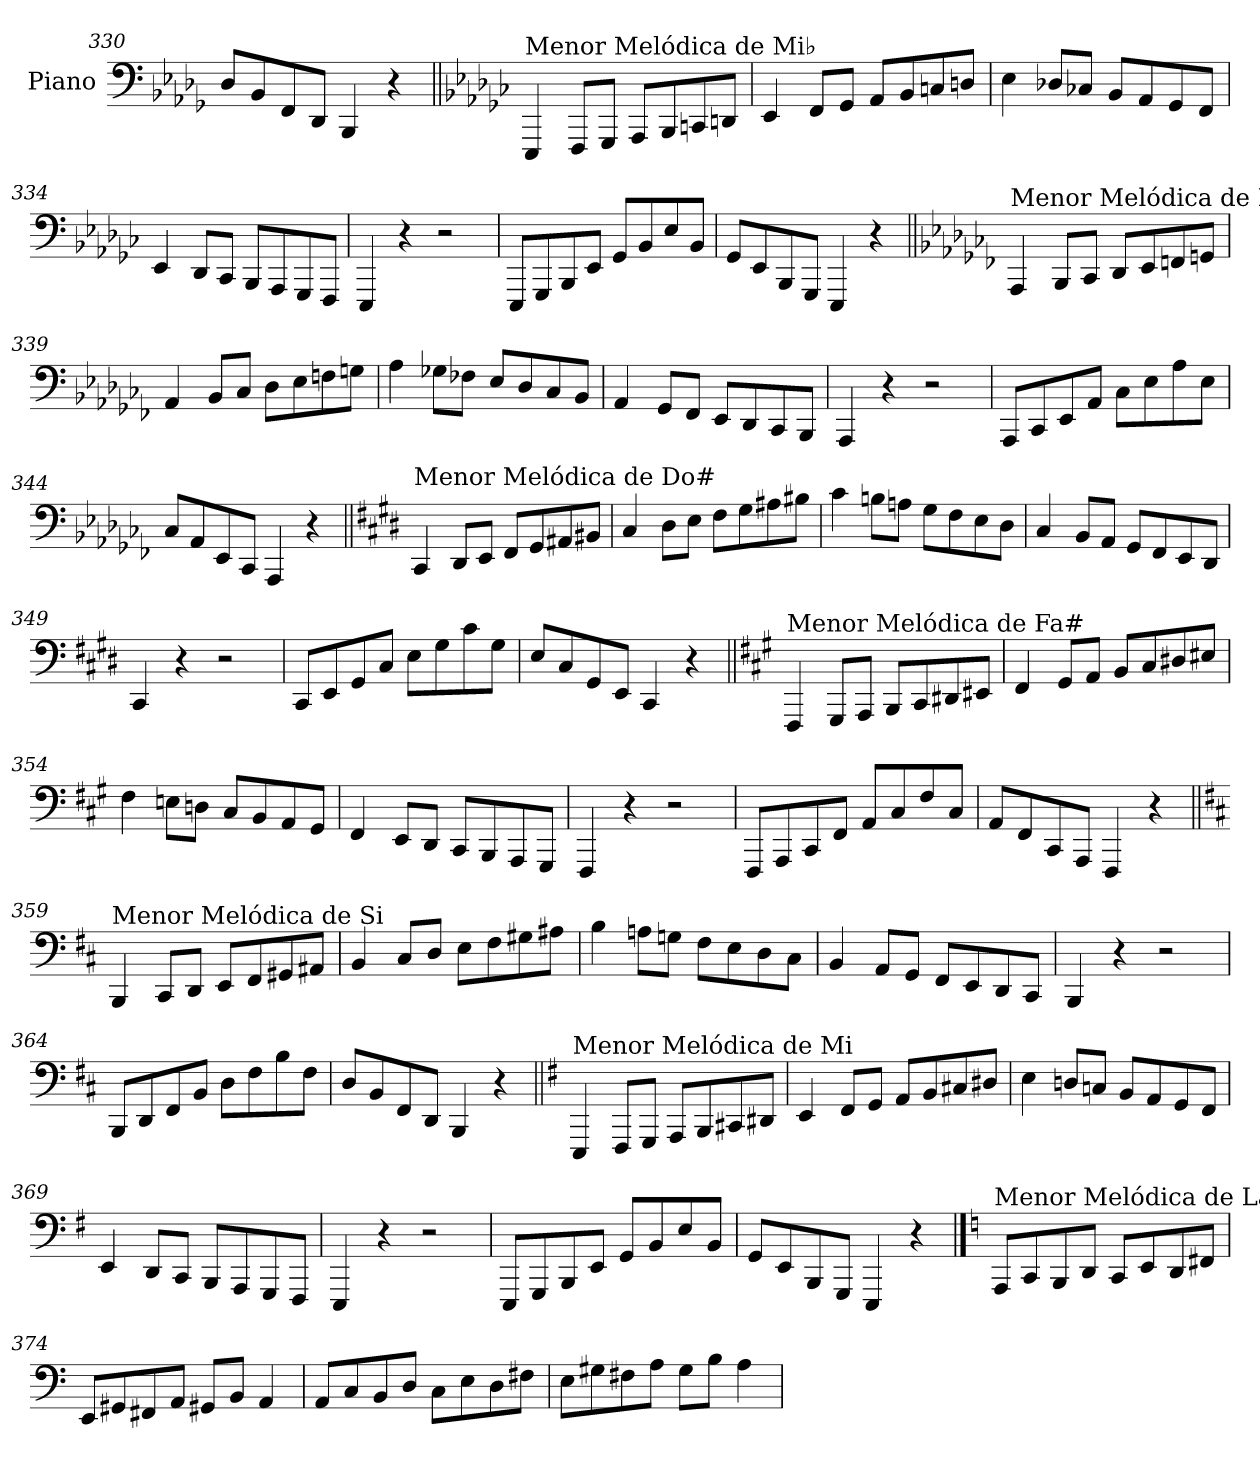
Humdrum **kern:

**kern
*part1
*staff1
*I"Piano
*I'Pno.
*clefF4
*k[b-e-a-d-g-]
=330
8D-/L
8BB-/
8FF/
8DD-/J
4BBB-/
4r
!!LO:PB:g=z
=331||
*k[b-e-a-d-g-c-]
!LO:TX:a:t=Menor Melódica de Mi♭
4EEE-/
8FFF/L
8GGG-/J
8AAA-/L
8BBB-/
8CCn/
8DDn/J
=332
4EE-/
8FF/L
8GG-/J
8AA-/L
8BB-/
8Cn/
8Dn/J
=333
4E-\
8D-X/L
8C-X/J
8BB-/L
8AA-/
8GG-/
8FF/J
=334
4EE-/
8DD-/L
8CC-/J
8BBB-/L
8AAA-/
8GGG-/
8FFF/J
=335
4EEE-/
4r
2r
=336
8EEE-/L
8GGG-/
8BBB-/
8EE-/J
8GG-/L
8BB-/
8E-/
8BB-/J
=337
8GG-/L
8EE-/
8BBB-/
8GGG-/J
4EEE-/
4r
!!LO:LB:g=z
=338||
*k[b-e-a-d-g-c-f-]
!LO:TX:a:t=Menor Melódica de La♭
4AAA-/
8BBB-/L
8CC-/J
8DD-/L
8EE-/
8FFn/
8GGn/J
=339
4AA-/
8BB-/L
8C-/J
8D-\L
8E-\
8Fn\
8Gn\J
=340
4A-\
8G-X\L
8F-X\J
8E-/L
8D-/
8C-/
8BB-/J
=341
4AA-/
8GG-/L
8FF-/J
8EE-/L
8DD-/
8CC-/
8BBB-/J
=342
4AAA-/
4r
2r
=343
8AAA-/L
8CC-/
8EE-/
8AA-/J
8C-\L
8E-\
8A-\
8E-\J
=344
8C-/L
8AA-/
8EE-/
8CC-/J
4AAA-/
4r
!!LO:LB:g=z
=345||
*k[f#c#g#d#]
!LO:TX:a:t=Menor Melódica de Do#
4CC#/
8DD#/L
8EE/J
8FF#/L
8GG#/
8AA#X/
8BB#X/J
=346
4C#/
8D#\L
8E\J
8F#\L
8G#\
8A#X\
8B#X\J
=347
4c#\
8Bn\L
8An\J
8G#\L
8F#\
8E\
8D#\J
=348
4C#/
8BB/L
8AA/J
8GG#/L
8FF#/
8EE/
8DD#/J
=349
4CC#/
4r
2r
=350
8CC#/L
8EE/
8GG#/
8C#/J
8E\L
8G#\
8c#\
8G#\J
=351
8E/L
8C#/
8GG#/
8EE/J
4CC#/
4r
!!LO:LB:g=z
=352||
*k[f#c#g#]
!LO:TX:a:t=Menor Melódica de Fa#
4FFF#/
8GGG#/L
8AAA/J
8BBB/L
8CC#/
8DD#X/
8EE#X/J
=353
4FF#/
8GG#/L
8AA/J
8BB/L
8C#/
8D#X/
8E#X/J
=354
4F#\
8En\L
8Dn\J
8C#/L
8BB/
8AA/
8GG#/J
=355
4FF#/
8EE/L
8DD/J
8CC#/L
8BBB/
8AAA/
8GGG#/J
=356
4FFF#/
4r
2r
=357
8FFF#/L
8AAA/
8CC#/
8FF#/J
8AA/L
8C#/
8F#/
8C#/J
=358
8AA/L
8FF#/
8CC#/
8AAA/J
4FFF#/
4r
!!LO:LB:g=z
=359||
*k[f#c#]
!LO:TX:a:t=Menor Melódica de Si
4BBB/
8CC#/L
8DD/J
8EE/L
8FF#/
8GG#X/
8AA#X/J
=360
4BB/
8C#/L
8D/J
8E\L
8F#\
8G#X\
8A#X\J
=361
4B\
8An\L
8Gn\J
8F#\L
8E\
8D\
8C#\J
=362
4BB/
8AA/L
8GG/J
8FF#/L
8EE/
8DD/
8CC#/J
=363
4BBB/
4r
2r
=364
8BBB/L
8DD/
8FF#/
8BB/J
8D\L
8F#\
8B\
8F#\J
=365
8D/L
8BB/
8FF#/
8DD/J
4BBB/
4r
!!LO:LB:g=z
=366||
*k[f#]
!LO:TX:a:t=Menor Melódica de Mi
4EEE/
8FFF#/L
8GGG/J
8AAA/L
8BBB/
8CC#X/
8DD#X/J
=367
4EE/
8FF#/L
8GG/J
8AA/L
8BB/
8C#X/
8D#X/J
=368
4E\
8Dn/L
8Cn/J
8BB/L
8AA/
8GG/
8FF#/J
=369
4EE/
8DD/L
8CC/J
8BBB/L
8AAA/
8GGG/
8FFF#/J
=370
4EEE/
4r
2r
=371
8EEE/L
8GGG/
8BBB/
8EE/J
8GG/L
8BB/
8E/
8BB/J
=372
8GG/L
8EE/
8BBB/
8GGG/J
4EEE/
4r
!!LO:PB:g=z
==373
*k[]
!LO:TX:a:t=Menor Melódica de La
8AAA/L
8CC/
8BBB/
8DD/J
8CC/L
8EE/
8DD/
8FF#X/J
=374
8EE/L
8GG#X/
8FF#X/
8AA/J
8GG#X/L
8BB/J
4AA/
=375
8AA/L
8C/
8BB/
8D/J
8C\L
8E\
8D\
8F#X\J
=376
8E\L
8G#X\
8F#X\
8A\J
8G#\L
8B\J
4A\
=
*-
